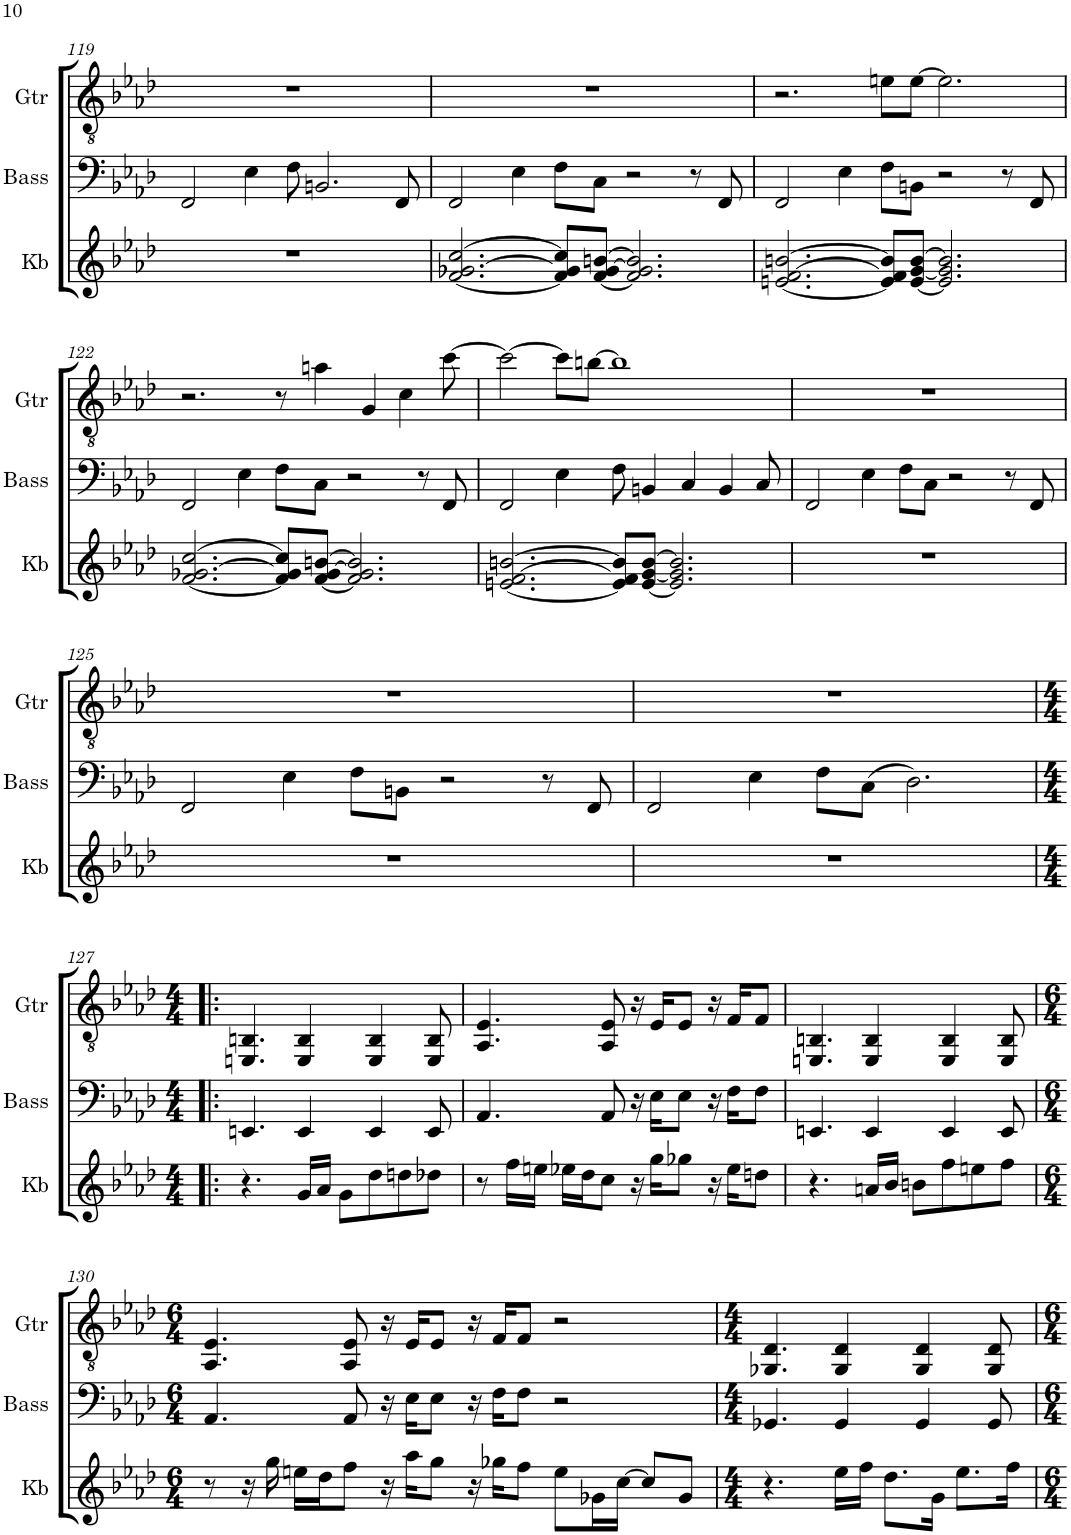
**kern	**kern	**kern
*part3	*part2	*part1
*staff3	*staff2	*staff1
*I"Keys	*I"Bass	*I"Guitar
*	*I'Bass	*I'Gtr
!!LO:PB:g=z
*clefG2	*clefF4	*clefGv2
*	*Trd7c12	*
*k[b-e-a-d-]	*k[b-e-a-d-]	*k[b-e-a-d-]
*M7/4	*M7/4	*M7/4
=119	=119	=119
1..r	2FF/	1..r
.	4E-\	.
.	8F\	.
.	2.BBn/	.
.	8FF/	.
=120	=120	=120
[2.f/ [2.g-X/ [2.cc/	2FF/	1..r
.	4E-\	.
8f/] 8g-/] 8cc/]L	8F\L	.
[8f/ [8g-/ [8bn/J	8C\J	.
2.f/] 2.g-/] 2.b/]	2r	.
.	8r	.
.	8FF/	.
=121	=121	=121
[2.en/ [2.f/ [2.bn/	2FF/	2.r
.	4E-\	.
8e/] 8f/] 8b/]L	8F\L	8en\L
[8e/ [8g/ [8b/J	8BBn\J	[8e\J
2.e/] 2.g/] 2.b/]	2r	2.e\]
.	8r	.
.	8FF/	.
!!LO:LB:g=z
=122	=122	=122
[2.f/ [2.g-X/ [2.cc/	2FF/	2.r
.	4E-\	.
8f/] 8g-/] 8cc/]L	8F\L	8r
[8f/ [8g-/ [8bn/J	8C\J	4an\
2.f/] 2.g-/] 2.b/]	2r	.
.	.	4G/
.	.	4c\
.	8r	.
.	8FF/	[8cc\
=123	=123	=123
[2.en/ [2.f/ [2.bn/	2FF/	2cc\_
.	4E-\	8cc\L]
.	.	[8bn\J
8e/] 8f/] 8b/]L	8F\	1b]
[8e/ [8g/ [8b/J	4BBn/	.
2.e/] 2.g/] 2.b/]	.	.
.	4C/	.
.	4BB/	.
.	8C/	.
=124	=124	=124
1..r	2FF/	1..r
.	4E-\	.
.	8F\L	.
.	8C\J	.
.	2r	.
.	8r	.
.	8FF/	.
!!LO:LB:g=z
=125	=125	=125
1..r	2FF/	1..r
.	4E-\	.
.	8F\L	.
.	8BBn\J	.
.	2r	.
.	8r	.
.	8FF/	.
=126	=126	=126
1..r	2FF/	1..r
.	4E-\	.
.	8F\L	.
.	(8C\J	.
.	2.D-\)	.
!!LO:LB:g=z
=127!|:	=127!|:	=127!|:
*M4/4	*M4/4	*M4/4
4.r	4.EEn/	4.EEn/ 4.BBn/
16g/LL	4EE/	4EE/ 4BB/
16a-/JJ	.	.
8g\L	.	.
8dd-\	4EE/	4EE/ 4BB/
8ddn\	.	.
8dd-X\J	8EE/	8EE/ 8BB/
=128	=128	=128
8r	4.AA-/	4.AA-/ 4.E-/
16ff\LL	.	.
16een\JJ	.	.
16ee-X\LL	.	.
16dd-\J	.	.
8cc\J	8AA-/	8AA-/ 8E-/
16r	16r	16r
16gg\KL	16E-\KL	16E-/KL
8gg-X\J	8E-\J	8E-/J
16r	16r	16r
16ee-\KL	16F\KL	16F/KL
8ddn\J	8F\J	8F/J
=129	=129	=129
4.r	4.EEn/	4.EEn/ 4.BBn/
16an/LL	4EE/	4EE/ 4BB/
16b-/JJ	.	.
8bn\L	.	.
8ff\	4EE/	4EE/ 4BB/
8een\	.	.
8ff\J	8EE/	8EE/ 8BB/
!!LO:LB:g=z
=130	=130	=130
*M6/4	*M6/4	*M6/4
8r	4.AA-/	4.AA-/ 4.E-/
16r	.	.
16gg\	.	.
16een\LL	.	.
16dd-\J	.	.
8ff\J	8AA-/	8AA-/ 8E-/
16r	16r	16r
16aa-\KL	16E-\KL	16E-/KL
8gg\J	8E-\J	8E-/J
16r	16r	16r
16gg-X\KL	16F\KL	16F/KL
8ff\J	8F\J	8F/J
8ee\L	2r	2r
16g-X\L	.	.
[16cc\JJ	.	.
8cc/L]	.	.
8g-/J	.	.
=131	=131	=131
*M4/4	*M4/4	*M4/4
4.r	4.GG-X/	4.GG-X/ 4.D-/
16ee-\LL	4GG-/	4GG-/ 4D-/
16ff\JJ	.	.
8.dd-\L	.	.
.	4GG-/	4GG-/ 4D-/
16g\Jk	.	.
8.ee-\L	.	.
.	8GG-/	8GG-/ 8D-/
16ff\Jk	.	.
=	=	=
*-	*-	*-
